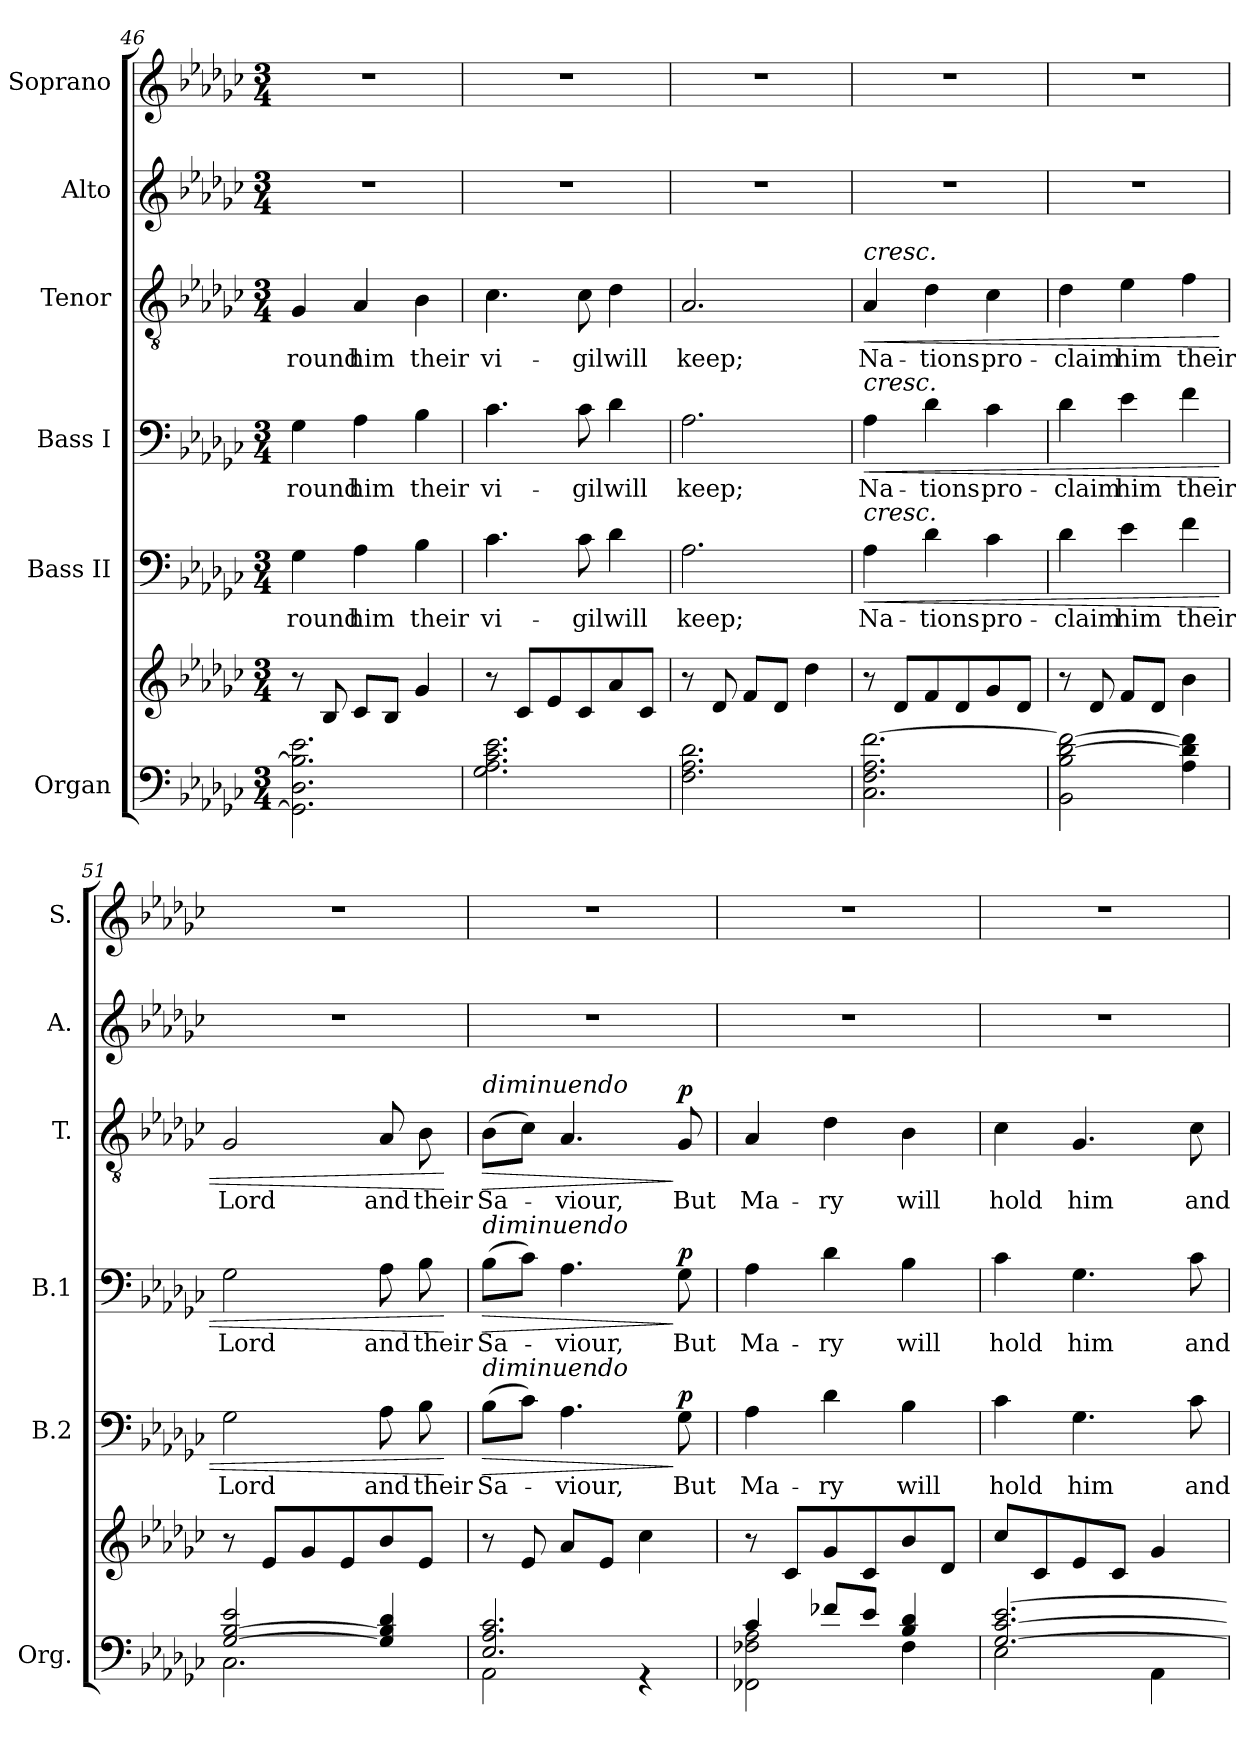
**kern	**kern	**kern	**text	**dynam	**kern	**text	**dynam	**kern	**text	**dynam	**kern	**kern
*part6	*part6	*part5	*part5	*part5	*part4	*part4	*part4	*part3	*part3	*part3	*part2	*part1
*staff7	*staff6	*staff5	*staff5	*staff5	*staff4	*staff4	*staff4	*staff3	*staff3	*staff3	*staff2	*staff1
*I"Organ	*	*I"Bass II	*	*	*I"Bass I	*	*	*I"Tenor	*	*	*I"Alto	*I"Soprano
*I'Org.	*	*I'B.2	*	*	*I'B.1	*	*	*I'T.	*	*	*I'A.	*I'S.
*clefF4	*clefG2	*clefF4	*	*	*clefF4	*	*	*clefGv2	*	*	*clefG2	*clefG2
*k[b-e-a-d-g-c-]	*k[b-e-a-d-g-c-]	*k[b-e-a-d-g-c-]	*	*	*k[b-e-a-d-g-c-]	*	*	*k[b-e-a-d-g-c-]	*	*	*k[b-e-a-d-g-c-]	*k[b-e-a-d-g-c-]
*M3/4	*M3/4	*M3/4	*	*	*M3/4	*	*	*M3/4	*	*	*M3/4	*M3/4
=46	=46	=46	=46	=46	=46	=46	=46	=46	=46	=46	=46	=46
2.GG-\] 2.D-\ 2.B-\] 2.e-\	8r	4G-\	round	.	4G-\	round	.	4G-/	round	.	2.r	2.r
.	8B-/	.	.	.	.	.	.	.	.	.	.	.
.	8c-/L	4A-\	him	.	4A-\	him	.	4A-/	him	.	.	.
.	8B-/J	.	.	.	.	.	.	.	.	.	.	.
.	4g-/	4B-\	their	.	4B-\	their	.	4B-\	their	.	.	.
=47	=47	=47	=47	=47	=47	=47	=47	=47	=47	=47	=47	=47
2.G-\ 2.A-\ 2.c-\ 2.e-\	8r	4.c-\	vi-	.	4.c-\	vi-	.	4.c-\	vi-	.	2.r	2.r
.	8c-/L	.	.	.	.	.	.	.	.	.	.	.
.	8e-/	.	.	.	.	.	.	.	.	.	.	.
.	8c-/	8c-\	-gil	.	8c-\	-gil	.	8c-\	-gil	.	.	.
.	8a-/	4d-\	will	.	4d-\	will	.	4d-\	will	.	.	.
.	8c-/J	.	.	.	.	.	.	.	.	.	.	.
=48	=48	=48	=48	=48	=48	=48	=48	=48	=48	=48	=48	=48
2.F\ 2.A-\ 2.d-\	8r	2.A-\	keep;	.	2.A-\	keep;	.	2.A-/	keep;	.	2.r	2.r
.	8d-/	.	.	.	.	.	.	.	.	.	.	.
.	8f/L	.	.	.	.	.	.	.	.	.	.	.
.	8d-/J	.	.	.	.	.	.	.	.	.	.	.
.	4dd-\	.	.	.	.	.	.	.	.	.	.	.
!!LO:LB:g=z
=49	=49	=49	=49	=49	=49	=49	=49	=49	=49	=49	=49	=49
!	!	!	!	!	!	!	!	!LO:TX:a:i:t=cresc.	!	!	!	!
!	!	!	!	!	!LO:TX:a:i:t=cresc.	!	!	!	!	!	!	!
!	!	!LO:TX:a:i:t=cresc.	!	!	!	!	!	!	!	!	!	!
!	!	!	!	!LO:HP:b	!	!	!LO:HP:b	!	!	!LO:HP:b	!	!
2.C-\ 2.F\ 2.A-\ [2.f\	8r	4A-\	Na-	<	4A-\	Na-	<	4A-/	Na-	<	2.r	2.r
.	8d-/L	.	.	.	.	.	.	.	.	.	.	.
.	8f/	4d-\	-tions	.	4d-\	-tions	.	4d-\	-tions	.	.	.
.	8d-/	.	.	.	.	.	.	.	.	.	.	.
.	8g-/	4c-\	pro-	.	4c-\	pro-	.	4c-\	pro-	.	.	.
.	8d-/J	.	.	.	.	.	.	.	.	.	.	.
=50	=50	=50	=50	=50	=50	=50	=50	=50	=50	=50	=50	=50
2BB-\ 2B-\ [2d-\ 2f\_	8r	4d-\	-claim	.	4d-\	-claim	.	4d-\	-claim	.	2.r	2.r
.	8d-/	.	.	.	.	.	.	.	.	.	.	.
.	8f/L	4e-\	him	.	4e-\	him	.	4e-\	him	.	.	.
.	8d-/J	.	.	.	.	.	.	.	.	.	.	.
4A-\ 4d-\] 4f\]	4b-\	4f\	their	.	4f\	their	.	4f\	their	.	.	.
=51	=51	=51	=51	=51	=51	=51	=51	=51	=51	=51	=51	=51
*^	*	*	*	*	*	*	*	*	*	*	*	*
[2G-/ [2B-/ 2e-/	2.C-\	8r	2G-\	Lord	.	2G-\	Lord	.	2G-/	Lord	.	2.r	2.r
.	.	8e-/L	.	.	.	.	.	.	.	.	.	.	.
.	.	8g-/	.	.	.	.	.	.	.	.	.	.	.
.	.	8e-/	.	.	.	.	.	.	.	.	.	.	.
4G-/] 4B-/] 4d-/	.	8b-/	8A-\	and	.	8A-\	and	.	8A-/	and	.	.	.
.	.	8e-/J	8B-\	their	.	8B-\	their	.	8B-\	their	.	.	.
*v	*v	*	*	*	*	*	*	*	*	*	*	*	*
.	.	.	.	[	.	.	[	.	.	[	.	.
=52	=52	=52	=52	=52	=52	=52	=52	=52	=52	=52	=52	=52
*^	*	*	*	*	*	*	*	*	*	*	*	*
!	!	!	!	!	!	!	!	!	!LO:TX:a:i:t=diminuendo	!	!	!	!
!	!	!	!	!	!	!LO:TX:a:i:t=diminuendo	!	!	!	!	!	!	!
!	!	!	!LO:TX:a:i:t=diminuendo	!	!	!	!	!	!	!	!	!	!
!	!	!	!	!	!LO:HP:b	!	!	!LO:HP:b	!	!	!LO:HP:b	!	!
2.E-/ 2.A-/ 2.c-/	2AA-\	8r	(8B-\L	Sa-	>	(8B-\L	Sa-	>	(8B-\L	Sa-	>	2.r	2.r
.	.	8e-/	8c-\J)	.	.	8c-\J)	.	.	8c-\J)	.	.	.	.
.	.	8a-/L	4.A-\	-viour,	.	4.A-\	-viour,	.	4.A-/	-viour,	.	.	.
.	.	8e-/J	.	.	.	.	.	.	.	.	.	.	.
.	4r	4cc-\	.	.	.	.	.	.	.	.	.	.	.
!	!	!	!	!	!LO:DY:n=1:a	!	!	!LO:DY:n=1:a	!	!	!LO:DY:n=1:a	!	!
.	.	.	8G-\	But	] p	8G-\	But	] p	8G-/	But	] p	.	.
!!LO:LB:g=z
=53	=53	=53	=53	=53	=53	=53	=53	=53	=53	=53	=53	=53	=53
4c-/	2FF-X\ 2F-X\ 2A-\	8r	4A-\	Ma-	.	4A-\	Ma-	.	4A-/	Ma-	.	2.r	2.r
.	.	8c-/L	.	.	.	.	.	.	.	.	.	.	.
8f-X/L	.	8g-/	4d-\	-ry	.	4d-\	-ry	.	4d-\	-ry	.	.	.
8e-/J	.	8c-/	.	.	.	.	.	.	.	.	.	.	.
4B-/ 4d-/	4F-\	8b-/	4B-\	will	.	4B-\	will	.	4B-\	will	.	.	.
.	.	8d-/J	.	.	.	.	.	.	.	.	.	.	.
=54	=54	=54	=54	=54	=54	=54	=54	=54	=54	=54	=54	=54	=54
[2.G-/ [2.c-/ [2.e-/	2E-\	8cc-/L	4c-\	hold	.	4c-\	hold	.	4c-\	hold	.	2.r	2.r
.	.	8c-/	.	.	.	.	.	.	.	.	.	.	.
.	.	8e-/	4.G-\	him	.	4.G-\	him	.	4.G-/	him	.	.	.
.	.	8c-/J	.	.	.	.	.	.	.	.	.	.	.
.	4AA-\	4g-/	.	.	.	.	.	.	.	.	.	.	.
.	.	.	8c-\	and	.	8c-\	and	.	8c-\	and	.	.	.
*v	*v	*	*	*	*	*	*	*	*	*	*	*	*
=	=	=	=	=	=	=	=	=	=	=	=	=
*-	*-	*-	*-	*-	*-	*-	*-	*-	*-	*-	*-	*-
